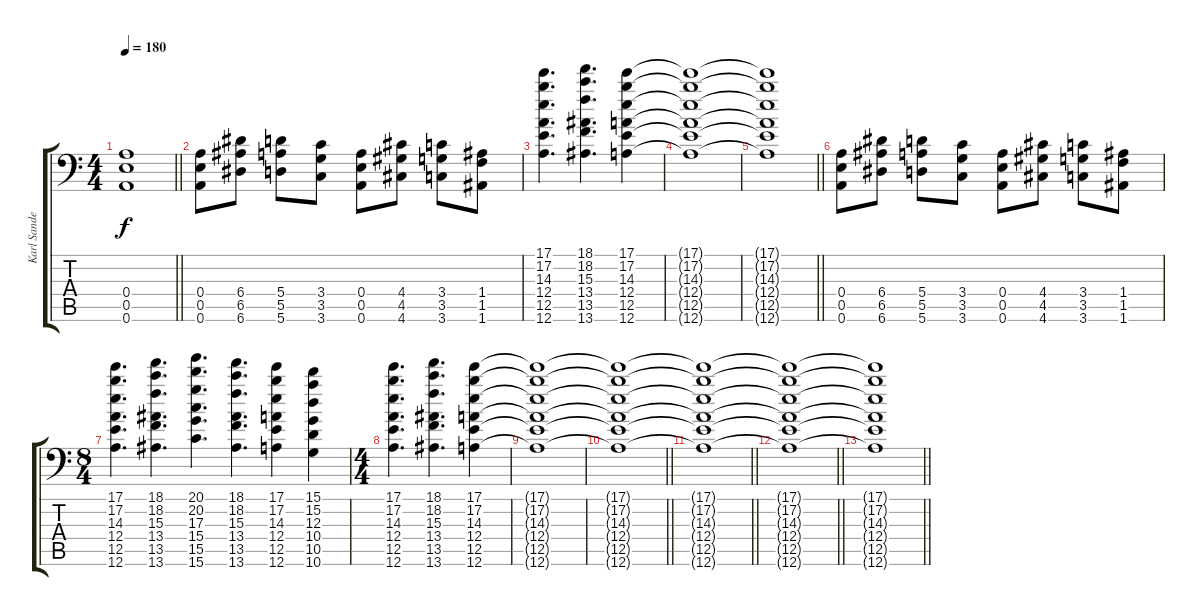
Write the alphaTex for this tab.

\track ("Karl Sanders [Led]" "Karl Sande") {instrument distortionguitar}
\staff {score tabs}
\tuning (B3 Gb3 D3 A2 E2 A1) {hide}
\ts (4 4)
\tempo 180
\clef f4
\barLineRight lightlight
\ks c
(0.4{t} 0.5{t} 0.6{t}).1{dy f} |
(0.4 0.5 0.6).8 (6.4 6.5 6.6).8 (5.4 5.5 5.6).8 (3.4 3.5 3.6).8 (0.4 0.5 0.6).8 (4.4 4.5 4.6).8 (3.4 3.5 3.6).8 (1.4 1.5 1.6).8 |
(17.1 17.2 14.3 12.4 12.5 12.6).4{d} (18.1 18.2 15.3 13.4 13.5 13.6).4{d} (17.1 17.2 14.3 12.4 12.5 12.6).4 |
(17.1{t} 17.2{t} 14.3{t} 12.4{t} 12.5{t} 12.6{t}).1 |
\barLineRight lightlight
(17.1{t} 17.2{t} 14.3{t} 12.4{t} 12.5{t} 12.6{t}).1 |
(0.4 0.5 0.6).8 (6.4 6.5 6.6).8 (5.4 5.5 5.6).8 (3.4 3.5 3.6).8 (0.4 0.5 0.6).8 (4.4 4.5 4.6).8 (3.4 3.5 3.6).8 (1.4 1.5 1.6).8 |
\ts (8 4)
(17.1 17.2 14.3 12.4 12.5 12.6).4{d} (18.1 18.2 15.3 13.4 13.5 13.6).4{d} (20.1 20.2 17.3 15.4 15.5 15.6).4{d} (18.1 18.2 15.3 13.4 13.5 13.6).4{d} (17.1 17.2 14.3 12.4 12.5 12.6).4 (15.1 15.2 12.3 10.4 10.5 10.6).4 |
\ts (4 4)
(17.1 17.2 14.3 12.4 12.5 12.6).4{d} (18.1 18.2 15.3 13.4 13.5 13.6).4{d} (17.1 17.2 14.3 12.4 12.5 12.6).4 |
(17.1{t} 17.2{t} 14.3{t} 12.4{t} 12.5{t} 12.6{t}).1 |
\barLineRight lightlight
(17.1{t} 17.2{t} 14.3{t} 12.4{t} 12.5{t} 12.6{t}).1 |
\barLineRight lightlight
(17.1{t} 17.2{t} 14.3{t} 12.4{t} 12.5{t} 12.6{t}).1 |
\barLineRight lightlight
(17.1{t} 17.2{t} 14.3{t} 12.4{t} 12.5{t} 12.6{t}).1{volume 0} |
\barLineRight lightlight
(17.1{t} 17.2{t} 14.3{t} 12.4{t} 12.5{t} 12.6{t}).1
